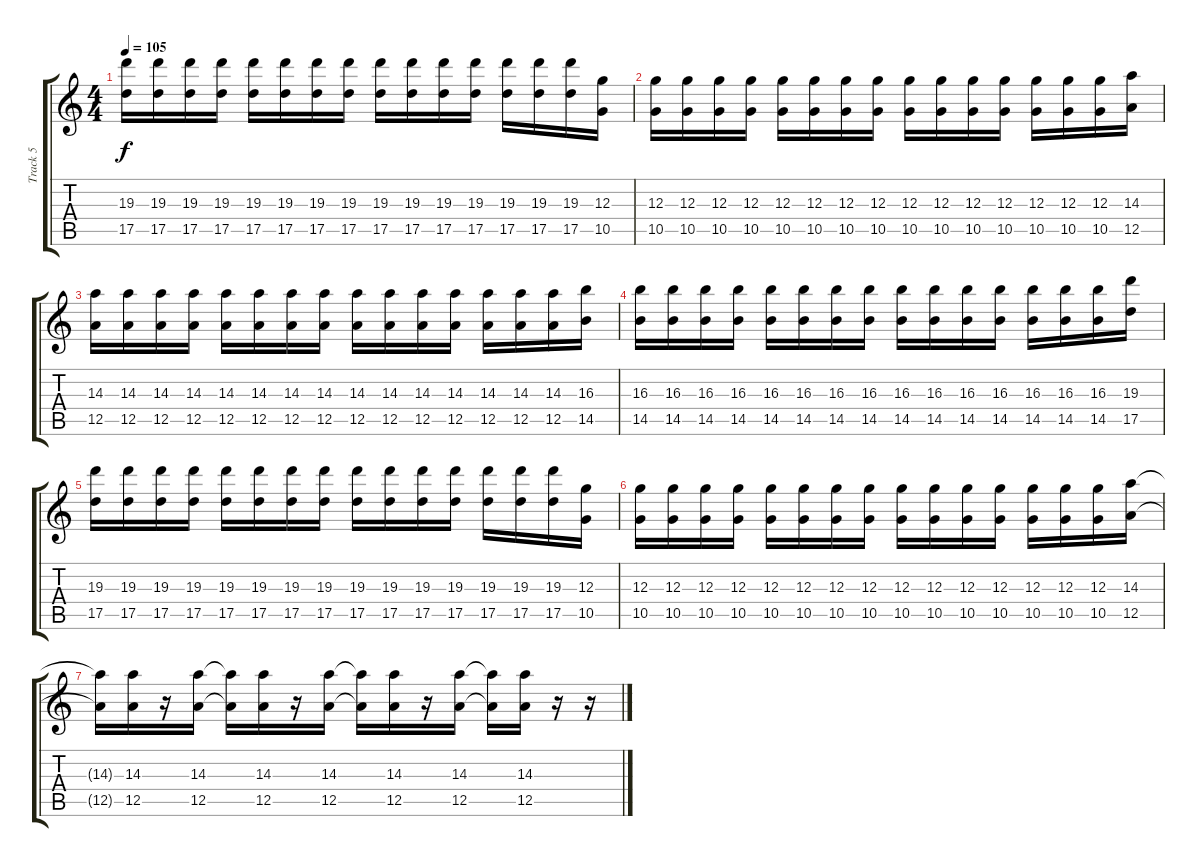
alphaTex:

\track ("Track 5" "Track 5") {instrument distortionguitar}
\staff {score tabs}
\tuning (E4 B3 G3 D3 A2 D2) {hide}
\ts (4 4)
\tempo 105
\clef g2
\ks c
(19.3 17.5).16{dy f} (19.3 17.5).16 (19.3 17.5).16 (19.3 17.5).16 (19.3 17.5).16 (19.3 17.5).16 (19.3 17.5).16 (19.3 17.5).16 (19.3 17.5).16 (19.3 17.5).16 (19.3 17.5).16 (19.3 17.5).16 (19.3 17.5).16 (19.3 17.5).16 (19.3 17.5).16 (12.3 10.5).16 |
(12.3 10.5).16 (12.3 10.5).16 (12.3 10.5).16 (12.3 10.5).16 (12.3 10.5).16 (12.3 10.5).16 (12.3 10.5).16 (12.3 10.5).16 (12.3 10.5).16 (12.3 10.5).16 (12.3 10.5).16 (12.3 10.5).16 (12.3 10.5).16 (12.3 10.5).16 (12.3 10.5).16 (14.3 12.5).16 |
(14.3 12.5).16 (14.3 12.5).16 (14.3 12.5).16 (14.3 12.5).16 (14.3 12.5).16 (14.3 12.5).16 (14.3 12.5).16 (14.3 12.5).16 (14.3 12.5).16 (14.3 12.5).16 (14.3 12.5).16 (14.3 12.5).16 (14.3 12.5).16 (14.3 12.5).16 (14.3 12.5).16 (16.3 14.5).16 |
(16.3 14.5).16 (16.3 14.5).16 (16.3 14.5).16 (16.3 14.5).16 (16.3 14.5).16 (16.3 14.5).16 (16.3 14.5).16 (16.3 14.5).16 (16.3 14.5).16 (16.3 14.5).16 (16.3 14.5).16 (16.3 14.5).16 (16.3 14.5).16 (16.3 14.5).16 (16.3 14.5).16 (19.3 17.5).16 |
(19.3 17.5).16 (19.3 17.5).16 (19.3 17.5).16 (19.3 17.5).16 (19.3 17.5).16 (19.3 17.5).16 (19.3 17.5).16 (19.3 17.5).16 (19.3 17.5).16 (19.3 17.5).16 (19.3 17.5).16 (19.3 17.5).16 (19.3 17.5).16 (19.3 17.5).16 (19.3 17.5).16 (12.3 10.5).16 |
(12.3 10.5).16 (12.3 10.5).16 (12.3 10.5).16 (12.3 10.5).16 (12.3 10.5).16 (12.3 10.5).16 (12.3 10.5).16 (12.3 10.5).16 (12.3 10.5).16 (12.3 10.5).16 (12.3 10.5).16 (12.3 10.5).16 (12.3 10.5).16 (12.3 10.5).16 (12.3 10.5).16 (14.3 12.5).16 |
(14.3{t} 12.5{t}).16 (14.3 12.5).16 r.16 (14.3 12.5).16 (14.3{t} 12.5{t}).16 (14.3 12.5).16 r.16 (14.3 12.5).16 (14.3{t} 12.5{t}).16 (14.3 12.5).16 r.16 (14.3 12.5).16 (14.3{t} 12.5{t}).16 (14.3 12.5).16 r.16 r.16
